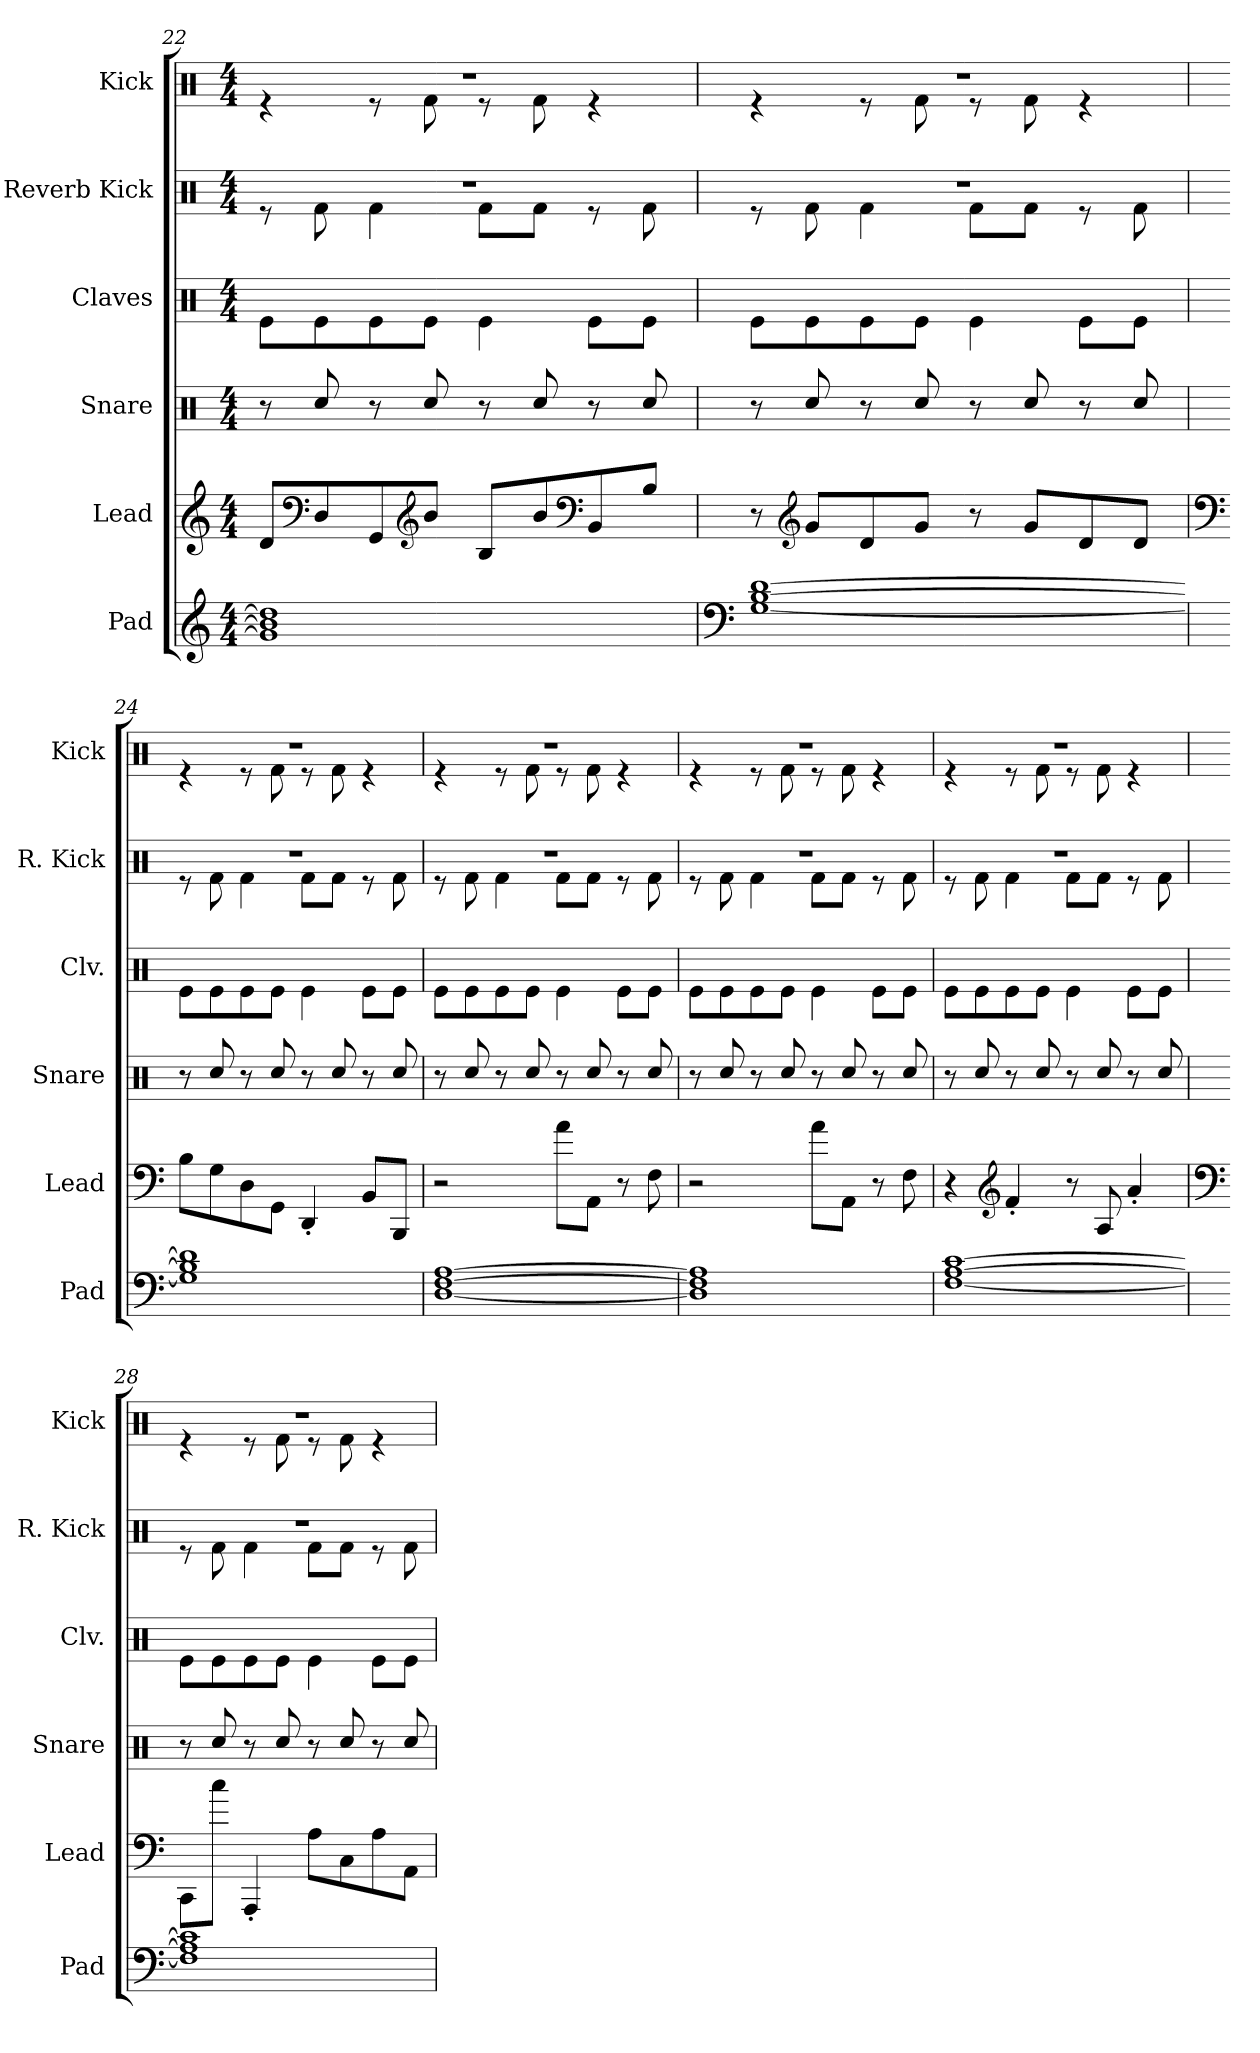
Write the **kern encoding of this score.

**kern	**kern	**kern	**kern	**kern	**kern
*part6	*part5	*part4	*part3	*part2	*part1
*staff6	*staff5	*staff4	*staff3	*staff2	*staff1
*I"Pad	*I"Lead	*I"Snare	*I"Claves	*I"Reverb Kick	*I"Kick
*I'Pad	*I'Lead	*I'Snare	*I'Clv.	*I'R. Kick	*I'Kick
!!LO:PB:g=z
*clefG2	*clefG2	*clefX	*clefX	*clefX	*clefX
*k[]	*k[]	*k[]	*k[]	*k[]	*k[]
*M4/4	*M4/4	*M4/4	*M4/4	*M4/4	*M4/4
=22	=22	=22	=22	=22	=22
*	*	*	*	*^	*^
1g] 1b] 1dd]	8d/L	8r	8Re\L	1r	8r	1r	4r
*	*clefF4	*	*	*	*	*	*
.	8D/	8Rcc/	8Re\	.	8Rf\	.	.
.	8GG/	8r	8Re\	.	4Rf\	.	8r
*	*clefG2	*	*	*	*	*	*
.	8b/J	8Rcc/	8Re\J	.	.	.	8Rf\
.	8B/L	8r	4Re\	.	8Rf\L	.	8r
.	8b/	8Rcc/	.	.	8Rf\J	.	8Rf\
*	*clefF4	*	*	*	*	*	*
.	8BB/	8r	8Re\L	.	8r	.	4r
.	8B/J	8Rcc/	8Re\J	.	8Rf\	.	.
=23	=23	=23	=23	=23	=23	=23	=23
*clefF4	*	*	*	*	*	*	*
[1G [1B [1d	8r	8r	8Re\L	1r	8r	1r	4r
*	*clefG2	*	*	*	*	*	*
.	8g/L	8Rcc/	8Re\	.	8Rf\	.	.
.	8d/	8r	8Re\	.	4Rf\	.	8r
.	8g/J	8Rcc/	8Re\J	.	.	.	8Rf\
.	8r	8r	4Re\	.	8Rf\L	.	8r
.	8g/L	8Rcc/	.	.	8Rf\J	.	8Rf\
.	8d/	8r	8Re\L	.	8r	.	4r
.	8d/J	8Rcc/	8Re\J	.	8Rf\	.	.
=24	=24	=24	=24	=24	=24	=24	=24
*	*clefF4	*	*	*	*	*	*
1G] 1B] 1d]	8B\L	8r	8Re\L	1r	8r	1r	4r
.	8G\	8Rcc/	8Re\	.	8Rf\	.	.
.	8D\	8r	8Re\	.	4Rf\	.	8r
.	8GG\J	8Rcc/	8Re\J	.	.	.	8Rf\
.	4DD'/	8r	4Re\	.	8Rf\L	.	8r
.	.	8Rcc/	.	.	8Rf\J	.	8Rf\
.	8BB/L	8r	8Re\L	.	8r	.	4r
.	8BBB/J	8Rcc/	8Re\J	.	8Rf\	.	.
!!LO:LB:g=z	!!
=25	=25	=25	=25	=25	=25	=25	=25
[1D [1F [1A	2r	8r	8Re\L	1r	8r	1r	4r
.	.	8Rcc/	8Re\	.	8Rf\	.	.
.	.	8r	8Re\	.	4Rf\	.	8r
.	.	8Rcc/	8Re\J	.	.	.	8Rf\
.	8a\L	8r	4Re\	.	8Rf\L	.	8r
.	8AA\J	8Rcc/	.	.	8Rf\J	.	8Rf\
.	8r	8r	8Re\L	.	8r	.	4r
.	8F\	8Rcc/	8Re\J	.	8Rf\	.	.
=26	=26	=26	=26	=26	=26	=26	=26
1D] 1F] 1A]	2r	8r	8Re\L	1r	8r	1r	4r
.	.	8Rcc/	8Re\	.	8Rf\	.	.
.	.	8r	8Re\	.	4Rf\	.	8r
.	.	8Rcc/	8Re\J	.	.	.	8Rf\
.	8a\L	8r	4Re\	.	8Rf\L	.	8r
.	8AA\J	8Rcc/	.	.	8Rf\J	.	8Rf\
.	8r	8r	8Re\L	.	8r	.	4r
.	8F\	8Rcc/	8Re\J	.	8Rf\	.	.
=27	=27	=27	=27	=27	=27	=27	=27
[1F [1A [1c	4r	8r	8Re\L	1r	8r	1r	4r
.	.	8Rcc/	8Re\	.	8Rf\	.	.
*	*clefG2	*	*	*	*	*	*
.	4f'/	8r	8Re\	.	4Rf\	.	8r
.	.	8Rcc/	8Re\J	.	.	.	8Rf\
.	8r	8r	4Re\	.	8Rf\L	.	8r
.	8A/	8Rcc/	.	.	8Rf\J	.	8Rf\
.	4a'/	8r	8Re\L	.	8r	.	4r
.	.	8Rcc/	8Re\J	.	8Rf\	.	.
!!LO:PB:g=z	!!
=28	=28	=28	=28	=28	=28	=28	=28
*	*clefF4	*	*	*	*	*	*
1F] 1A] 1c]	8CC\L	8r	8Re\L	1r	8r	1r	4r
.	8cc\J	8Rcc/	8Re\	.	8Rf\	.	.
.	4AAA'/	8r	8Re\	.	4Rf\	.	8r
.	.	8Rcc/	8Re\J	.	.	.	8Rf\
.	8A\L	8r	4Re\	.	8Rf\L	.	8r
.	8C\	8Rcc/	.	.	8Rf\J	.	8Rf\
.	8A\	8r	8Re\L	.	8r	.	4r
.	8AA\J	8Rcc/	8Re\J	.	8Rf\	.	.
*	*	*	*	*v	*v	*	*
*	*	*	*	*	*v	*v
=	=	=	=	=	=
*-	*-	*-	*-	*-	*-
